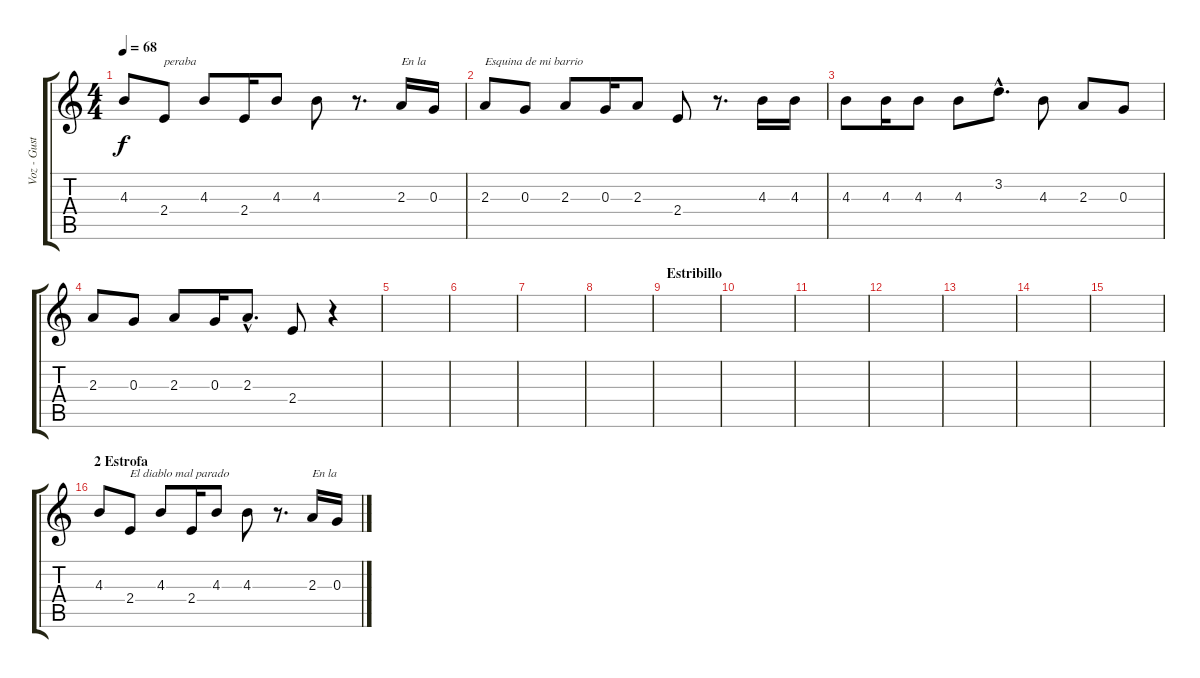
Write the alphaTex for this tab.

\track ("Voz - Gustavo Napoli" "Voz - Gust") {instrument overdrivenguitar}
\staff {score tabs}
\tuning (E4 B3 G3 D3 A2 E2) {hide}
\ts (4 4)
\tempo 68
\clef g2
\ks c
4.3.8{dy f} 2.4.8{txt "peraba"} 4.3.8 2.4.16 4.3.8 4.3.8 r.8{d} 2.3.16{txt "En la"} 0.3.16 |
2.3.8{txt "Esquina de mi barrio"} 0.3.8 2.3.8 0.3.16 2.3.8 2.4.8 r.8{d} 4.3.16 4.3.16 |
4.3.8 4.3.16 4.3.8 4.3.8 3.2{hac}.8{d} 4.3.8 2.3.8 0.3.8 |
2.3.8 0.3.8 2.3.8 0.3.16 2.3{hac}.8{d} 2.4.8 r.4 |
|
|
|
|
\section ("" "Estribillo")
|
|
|
|
|
|
|
\section ("" "2 Estrofa")
4.3.8 2.4.8{txt "El diablo mal parado"} 4.3.8 2.4.16 4.3.8 4.3.8 r.8{d} 2.3.16{txt "En la"} 0.3.16
